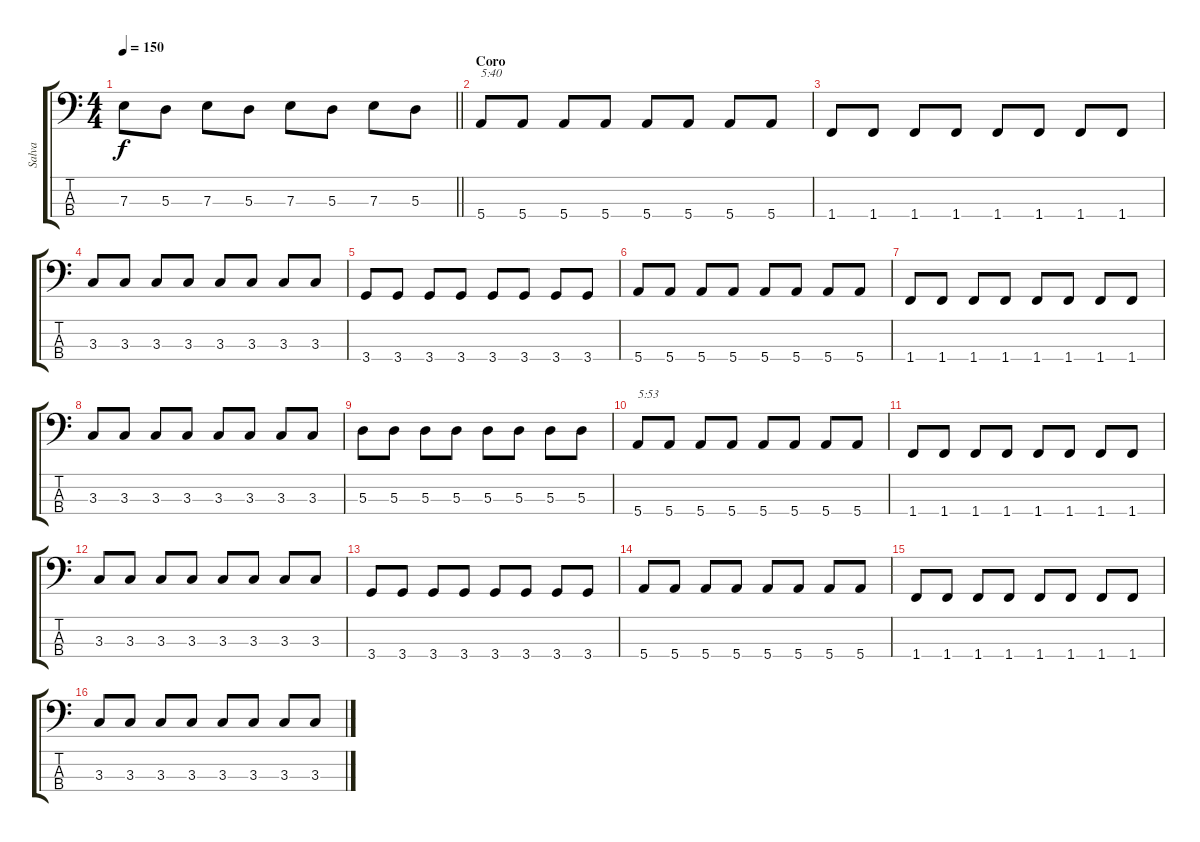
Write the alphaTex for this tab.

\track ("Salva" "Salva") {instrument electricbassfinger}
\staff {score tabs}
\tuning (G2 D2 A1 E1) {hide}
\ts (4 4)
\tempo 150
\clef f4
\barLineRight lightlight
\ks c
7.3.8{dy f} 5.3.8 7.3.8 5.3.8 7.3.8 5.3.8 7.3.8 5.3.8 |
\section ("" "Coro")
5.4.8{txt "5:40"} 5.4.8 5.4.8 5.4.8 5.4.8 5.4.8 5.4.8 5.4.8 |
1.4.8 1.4.8 1.4.8 1.4.8 1.4.8 1.4.8 1.4.8 1.4.8 |
3.3.8 3.3.8 3.3.8 3.3.8 3.3.8 3.3.8 3.3.8 3.3.8 |
3.4.8 3.4.8 3.4.8 3.4.8 3.4.8 3.4.8 3.4.8 3.4.8 |
5.4.8 5.4.8 5.4.8 5.4.8 5.4.8 5.4.8 5.4.8 5.4.8 |
1.4.8 1.4.8 1.4.8 1.4.8 1.4.8 1.4.8 1.4.8 1.4.8 |
3.3.8 3.3.8 3.3.8 3.3.8 3.3.8 3.3.8 3.3.8 3.3.8 |
5.3.8 5.3.8 5.3.8 5.3.8 5.3.8 5.3.8 5.3.8 5.3.8 |
5.4.8{txt "5:53"} 5.4.8 5.4.8 5.4.8 5.4.8 5.4.8 5.4.8 5.4.8 |
1.4.8 1.4.8 1.4.8 1.4.8 1.4.8 1.4.8 1.4.8 1.4.8 |
3.3.8 3.3.8 3.3.8 3.3.8 3.3.8 3.3.8 3.3.8 3.3.8 |
3.4.8 3.4.8 3.4.8 3.4.8 3.4.8 3.4.8 3.4.8 3.4.8 |
5.4.8 5.4.8 5.4.8 5.4.8 5.4.8 5.4.8 5.4.8 5.4.8 |
1.4.8 1.4.8 1.4.8 1.4.8 1.4.8 1.4.8 1.4.8 1.4.8 |
3.3.8 3.3.8 3.3.8 3.3.8 3.3.8 3.3.8 3.3.8 3.3.8
